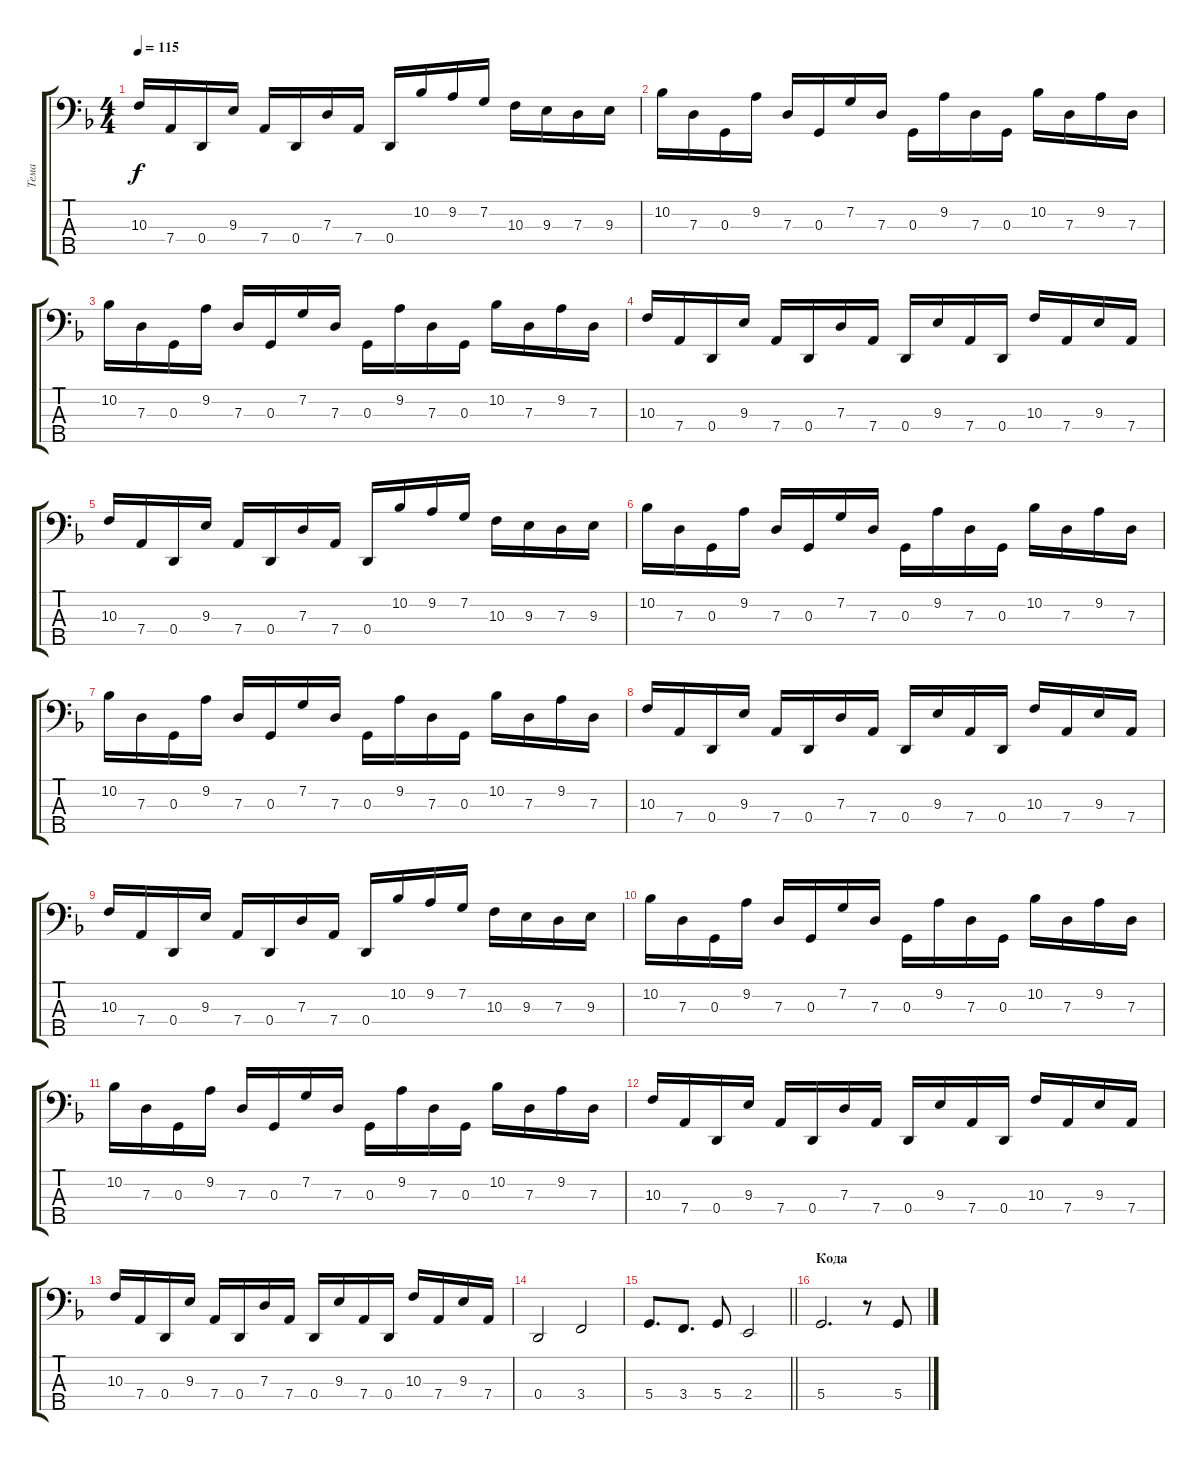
\track ("Тема" "Тема") {instrument electricbasspick}
\staff {score tabs}
\tuning (F2 C2 G1 D1 A0) {hide}
\ts (4 4)
\tempo 115
\clef f4
\ks dminor
10.3.16{dy f} 7.4.16 0.4.16 9.3.16 7.4.16 0.4.16 7.3.16 7.4.16 0.4.16 10.2.16 9.2.16 7.2.16 10.3.16 9.3.16 7.3.16 9.3.16 |
10.2.16 7.3.16 0.3.16 9.2.16 7.3.16 0.3.16 7.2.16 7.3.16 0.3.16 9.2.16 7.3.16 0.3.16 10.2.16 7.3.16 9.2.16 7.3.16 |
10.2.16 7.3.16 0.3.16 9.2.16 7.3.16 0.3.16 7.2.16 7.3.16 0.3.16 9.2.16 7.3.16 0.3.16 10.2.16 7.3.16 9.2.16 7.3.16 |
10.3.16 7.4.16 0.4.16 9.3.16 7.4.16 0.4.16 7.3.16 7.4.16 0.4.16 9.3.16 7.4.16 0.4.16 10.3.16 7.4.16 9.3.16 7.4.16 |
10.3.16 7.4.16 0.4.16 9.3.16 7.4.16 0.4.16 7.3.16 7.4.16 0.4.16 10.2.16 9.2.16 7.2.16 10.3.16 9.3.16 7.3.16 9.3.16 |
10.2.16 7.3.16 0.3.16 9.2.16 7.3.16 0.3.16 7.2.16 7.3.16 0.3.16 9.2.16 7.3.16 0.3.16 10.2.16 7.3.16 9.2.16 7.3.16 |
10.2.16 7.3.16 0.3.16 9.2.16 7.3.16 0.3.16 7.2.16 7.3.16 0.3.16 9.2.16 7.3.16 0.3.16 10.2.16 7.3.16 9.2.16 7.3.16 |
10.3.16 7.4.16 0.4.16 9.3.16 7.4.16 0.4.16 7.3.16 7.4.16 0.4.16 9.3.16 7.4.16 0.4.16 10.3.16 7.4.16 9.3.16 7.4.16 |
10.3.16 7.4.16 0.4.16 9.3.16 7.4.16 0.4.16 7.3.16 7.4.16 0.4.16 10.2.16 9.2.16 7.2.16 10.3.16 9.3.16 7.3.16 9.3.16 |
10.2.16 7.3.16 0.3.16 9.2.16 7.3.16 0.3.16 7.2.16 7.3.16 0.3.16 9.2.16 7.3.16 0.3.16 10.2.16 7.3.16 9.2.16 7.3.16 |
10.2.16 7.3.16 0.3.16 9.2.16 7.3.16 0.3.16 7.2.16 7.3.16 0.3.16 9.2.16 7.3.16 0.3.16 10.2.16 7.3.16 9.2.16 7.3.16 |
10.3.16 7.4.16 0.4.16 9.3.16 7.4.16 0.4.16 7.3.16 7.4.16 0.4.16 9.3.16 7.4.16 0.4.16 10.3.16 7.4.16 9.3.16 7.4.16 |
10.3.16 7.4.16 0.4.16 9.3.16 7.4.16 0.4.16 7.3.16 7.4.16 0.4.16 9.3.16 7.4.16 0.4.16 10.3.16 7.4.16 9.3.16 7.4.16 |
0.4.2 3.4.2 |
\barLineRight lightlight
5.4.8{d} 3.4.8{d} 5.4.8 2.4.2 |
\section ("" "Кода")
5.4.2{d} r.8 5.4.8
